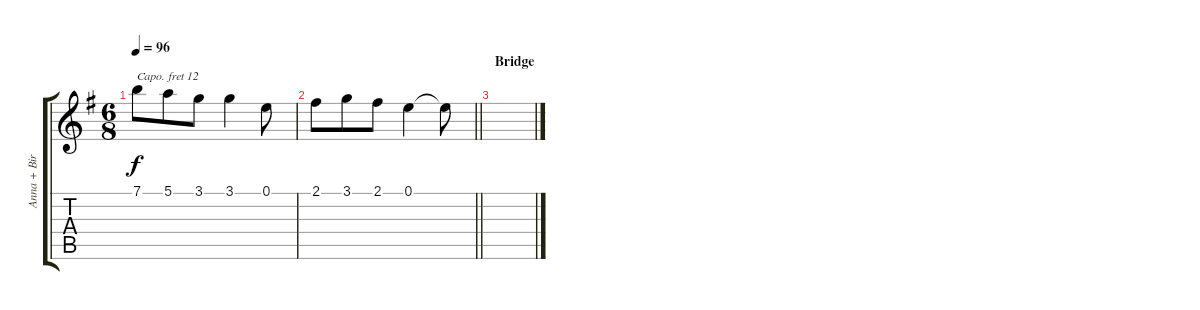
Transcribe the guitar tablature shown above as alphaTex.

\track ("Anna + Birgit (Zweitstimme)" "Anna + Bir") {instrument sopranosax}
\staff {score tabs}
\capo 12
\tuning (E4 B3 G3 D3 A2 E2) {hide}
\ts (6 8)
\tempo 96
\clef g2
\ks g
7.1.8{dy f} 5.1.8 3.1.8 3.1.4 0.1.8 |
\barLineRight lightlight
2.1.8 3.1.8 2.1.8 0.1.4 0.1{t}.8 |
\section ("" "Bridge")
